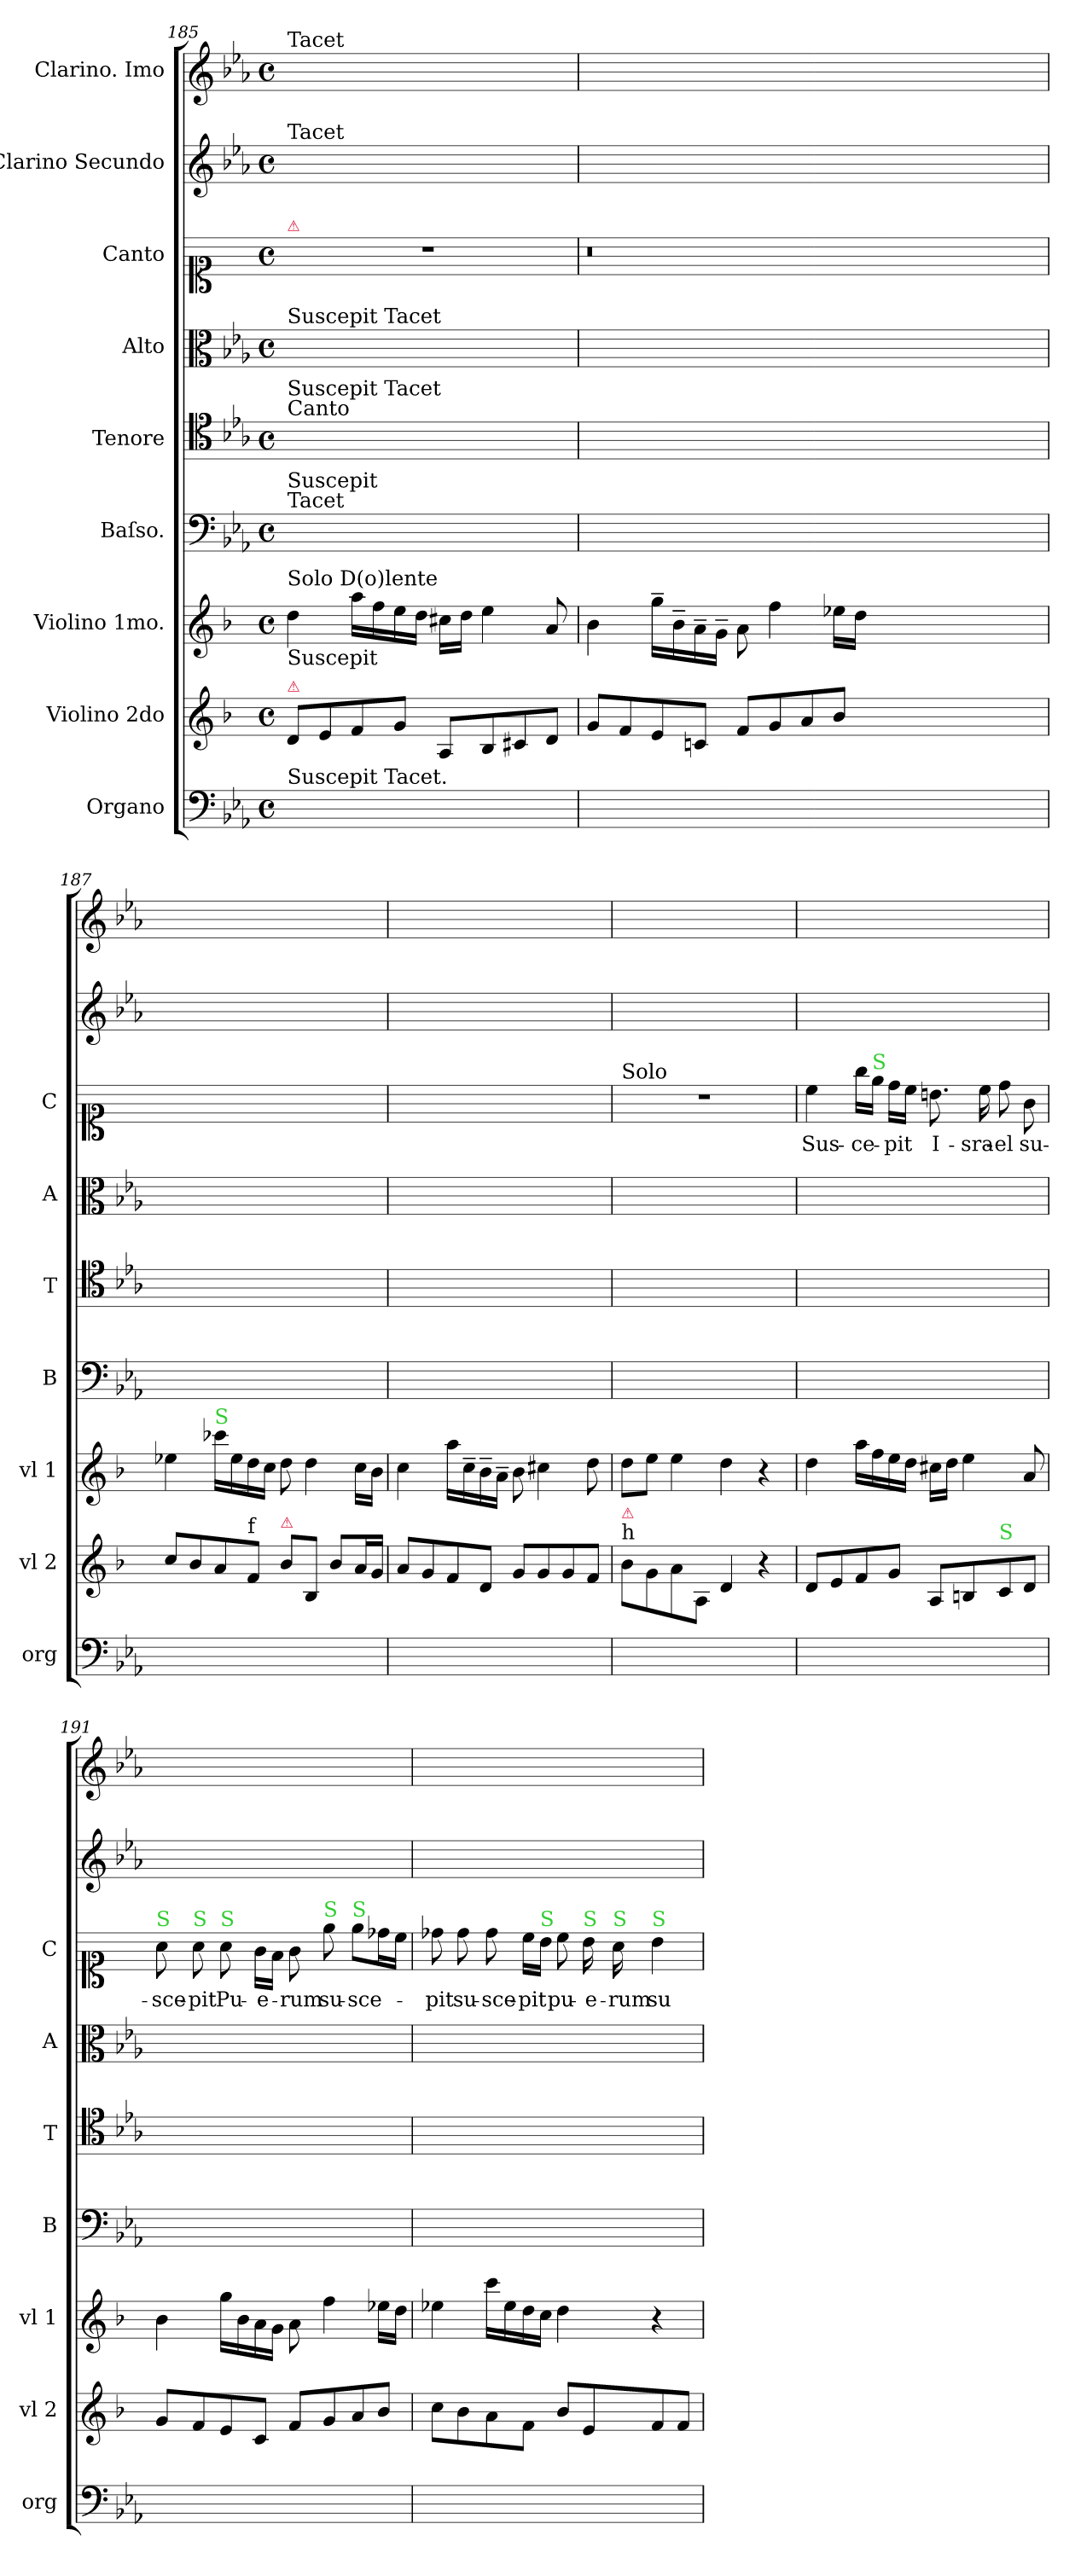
**kern	**kern	**kern	**dynam	**kern	**kern	**kern	**kern	**text	**kern	**kern
*part9	*part8	*part7	*part7	*part6	*part5	*part4	*part3	*part3	*part2	*part1
*staff9	*staff8	*staff7	*staff7	*staff6	*staff5	*staff4	*staff3	*staff3	*staff2	*staff1
*I"Organo	*I"Violino 2do	*I"Violino 1mo.	*	*I"Baſso.	*I"Tenore	*I"Alto	*I"Canto	*	*I"Clarino Secundo	*I"Clarino. Imo
*I'org	*I'vl 2	*I'vl 1	*	*I'B	*I'T	*I'A	*I'C	*	*	*
*clefF4	*clefG2	*clefG2	*	*clefF4	*clefC4	*clefC3	*clefC1	*	*clefG2	*clefG2
*	*ITrd1c2	*ITrd1c2	*	*	*	*	*	*	*	*
*k[b-e-a-]	*k[b-e-a-]	*k[b-e-a-]	*	*k[b-e-a-]	*k[b-e-a-]	*k[b-e-a-]	*k[]	*	*k[b-e-a-]	*k[b-e-a-]
*E-:	*E-:	*E-:	*	*E-:	*E-:	*E-:	*	*	*E-:	*E-:
*M4/4	*M4/4	*M4/4	*	*M4/4	*M4/4	*M4/4	*M4/4	*	*M4/4	*M4/4
*met(c)	*met(c)	*met(c)	*	*met(c)	*met(c)	*met(c)	*met(c)	*	*met(c)	*met(c)
=185	=185	=185	=185	=185	=185	=185	=185	=185	=185	=185
!	!	!	!	!	!	!	!	!	!	!LO:TX:a:t=Tacet
!	!	!	!	!	!	!	!	!	!LO:TX:a:t=Tacet	!
!	!	!	!	!	!	!	!LO:TX:a:color=crimson:t=⚠	!	!	!
!	!	!	!	!	!	!LO:TX:a:t=Suscepit Tacet	!	!	!	!
!	!	!	!	!	!LO:TX:a:t=Suscepit Tacet\nCanto	!	!	!	!	!
!	!	!	!	!LO:TX:a:t=Suscepit\nTacet	!	!	!	!	!	!
!	!	!LO:TX:b:t=Suscepit	!	!	!	!	!	!	!	!
!	!	!LO:TX:a:t=Solo D(o)lente	!	!	!	!	!	!	!	!
!	!LO:TX:a:color=crimson:t=⚠	!	!	!	!	!	!	!	!	!
!LO:TX:a:t=Suscepit Tacet.	!	!	!	!	!	!	!	!	!	!
1ryy	8c/L	4cc\	.	1ryy	1ryy	1ryy	1r	.	1ryy	1ryy
.	8d/	.	.	.	.	.	.	.	.	.
.	8e-/	16gg\LL	.	.	.	.	.	.	.	.
.	.	16ee-\	.	.	.	.	.	.	.	.
.	8f/J	16dd\	.	.	.	.	.	.	.	.
.	.	16cc\JJ	.	.	.	.	.	.	.	.
.	8G/L	16bn\LL	.	.	.	.	.	.	.	.
.	.	16cc\JJ	.	.	.	.	.	.	.	.
.	8A-/	4dd\	.	.	.	.	.	.	.	.
.	8Bn/	.	.	.	.	.	.	.	.	.
.	8c/J	8g/	.	.	.	.	.	.	.	.
=186	=186	=186	=186	=186	=186	=186	=186	=186	=186	=186
1ryy	8f/L	4a-\	.	1ryy	1ryy	1ryy	0.r	.	1ryy	1ryy
.	8e-/	.	.	.	.	.	.	.	.	.
.	8d/	16ff~\LL	.	.	.	.	.	.	.	.
.	.	16a-~\	.	.	.	.	.	.	.	.
.	8B-X/J	16g~\	.	.	.	.	.	.	.	.
.	.	16f~\JJ	.	.	.	.	.	.	.	.
.	8e-/L	8g\	.	.	.	.	.	.	.	.
.	8f/	4ee-\	.	.	.	.	.	.	.	.
.	8g/	.	.	.	.	.	.	.	.	.
.	8a-/J	16dd-X\LL	.	.	.	.	.	.	.	.
.	.	16cc\JJ	.	.	.	.	.	.	.	.
0ryy	0ryy	0ryy	.	0ryy	0ryy	0ryy	.	.	0ryy	0ryy
=187	=187	=187	=187	=187	=187	=187	=187	=187	=187	=187
1ryy	8b-/L	4dd-X\	.	1ryy	1ryy	1ryy	1ryy	.	1ryy	1ryy
.	8a-/	.	.	.	.	.	.	.	.	.
!	!	!LO:TX:a:color=limegreen:t=S	!	!	!	!	!	!	!	!
.	8g/	16bb--X\LL	.	.	.	.	.	.	.	.
.	.	16dd-\	.	.	.	.	.	.	.	.
!	!LO:TX:a:t=f	!	!	!	!	!	!	!	!	!
.	8e-/J	16cc\	.	.	.	.	.	.	.	.
.	.	16b-\JJ	.	.	.	.	.	.	.	.
!	!LO:TX:a:color=crimson:t=⚠	!	!	!	!	!	!	!	!	!
!	!	!	!LO:DY:b	!	!	!	!	!	!	!
.	8a-\L	8cc\	Pia	.	.	.	.	.	.	.
.	8A-/J	4cc\	.	.	.	.	.	.	.	.
.	8a-/L	.	.	.	.	.	.	.	.	.
.	16g/L	16b-\LL	.	.	.	.	.	.	.	.
.	16f/JJ	16a-\JJ	.	.	.	.	.	.	.	.
=188	=188	=188	=188	=188	=188	=188	=188	=188	=188	=188
1ryy	8g/L	4b-\	.	1ryy	1ryy	1ryy	1ryy	.	1ryy	1ryy
.	8f/	.	.	.	.	.	.	.	.	.
.	8e-/	16gg\LL	.	.	.	.	.	.	.	.
.	.	16b-~\	.	.	.	.	.	.	.	.
.	8c/J	16a-~\	.	.	.	.	.	.	.	.
.	.	16g~\JJ	.	.	.	.	.	.	.	.
.	8f/L	8a-\	.	.	.	.	.	.	.	.
.	8f/	4bn\	.	.	.	.	.	.	.	.
.	8f/	.	.	.	.	.	.	.	.	.
.	8e-/J	8cc\	.	.	.	.	.	.	.	.
=189	=189	=189	=189	=189	=189	=189	=189	=189	=189	=189
!	!	!	!	!	!	!	!LO:TX:a:t=Solo	!	!	!
!	!LO:TX:a:t=h	!	!	!	!	!	!	!	!	!
!	!LO:TX:a:color=crimson:t=⚠	!	!	!	!	!	!	!	!	!
1ryy	8a-\L	8cc\L	.	1ryy	1ryy	1ryy	1r	.	1ryy	1ryy
.	8f\	8dd\J	.	.	.	.	.	.	.	.
.	8g\	4dd\	.	.	.	.	.	.	.	.
.	8G/J	.	.	.	.	.	.	.	.	.
.	4c/	4cc\	.	.	.	.	.	.	.	.
.	4r	4r	.	.	.	.	.	.	.	.
=190	=190	=190	=190	=190	=190	=190	=190	=190	=190	=190
1ryy	8c/L	4cc\	.	1ryy	1ryy	1ryy	4cc\	Sus-	1ryy	1ryy
.	8d/	.	.	.	.	.	.	.	.	.
.	8e-/	16gg\LL	.	.	.	.	16gg\LL	-ce-	.	.
!	!	!	!	!	!	!	!LO:TX:a:color=limegreen:t=S	!	!	!
.	.	16ee-\	.	.	.	.	16ee\JJ	.	.	.
.	8f/J	16dd\	.	.	.	.	16dd\LL	-pit	.	.
.	.	16cc\JJ	.	.	.	.	16cc\JJ	.	.	.
.	8G/L	16bn\LL	.	.	.	.	8.bn\	I-	.	.
.	.	16cc\JJ	.	.	.	.	.	.	.	.
.	8An/	4dd\	.	.	.	.	.	.	.	.
.	.	.	.	.	.	.	16cc\	-sra-	.	.
!	!LO:TX:a:color=limegreen:t=S	!	!	!	!	!	!	!	!	!
.	8B-/	.	.	.	.	.	8dd\	-el	.	.
.	8c/J	8g/	.	.	.	.	8g\	su-	.	.
=191	=191	=191	=191	=191	=191	=191	=191	=191	=191	=191
!	!	!	!	!	!	!	!LO:TX:a:color=limegreen:t=S	!	!	!
1ryy	8f/L	4a-\	.	1ryy	1ryy	1ryy	8a\	-sce-	1ryy	1ryy
!	!	!	!	!	!	!	!LO:TX:a:color=limegreen:t=S	!	!	!
.	8e-/	.	.	.	.	.	8a\	-pit	.	.
!	!	!	!	!	!	!	!LO:TX:a:color=limegreen:t=S	!	!	!
.	8d/	16ff\LL	.	.	.	.	8a\	Pu-	.	.
.	.	16a-\	.	.	.	.	.	.	.	.
.	8B-/J	16g\	.	.	.	.	16g\LL	-e-	.	.
.	.	16f\JJ	.	.	.	.	16f\JJ	.	.	.
.	8e-/L	8g\	.	.	.	.	8g\	-rum	.	.
!	!	!	!	!	!	!	!LO:TX:a:color=limegreen:t=S	!	!	!
.	8f/	4ee-\	.	.	.	.	8ee\	su-	.	.
!	!	!	!	!	!	!	!LO:TX:a:color=limegreen:t=S	!	!	!
.	8g/	.	.	.	.	.	8ee\L	-sce-	.	.
.	8a-/J	16dd-X\LL	.	.	.	.	16dd-X\L	.	.	.
.	.	16cc\JJ	.	.	.	.	16cc\JJ	.	.	.
=192	=192	=192	=192	=192	=192	=192	=192	=192	=192	=192
1ryy	8b-\L	4dd-X\	.	1ryy	1ryy	1ryy	8dd-X\	-pit	1ryy	1ryy
!	!	!	!	!	!	!	!	!LO:LY:i	!	!
.	8a-\	.	.	.	.	.	8dd-\	su-	.	.
!	!	!	!	!	!	!	!	!LO:LY:i	!	!
.	8g\	16bb-\LL	.	.	.	.	8dd-\	-sce-	.	.
.	.	16dd-\	.	.	.	.	.	.	.	.
!	!	!	!	!	!	!	!	!LO:LY:i	!	!
.	8e-\J	16cc\	.	.	.	.	16cc\LL	-pit	.	.
!	!	!	!	!	!	!	!LO:TX:a:color=limegreen:t=S	!	!	!
.	.	16b-\JJ	.	.	.	.	16b\JJ	.	.	.
.	8a-/L	4cc\	.	.	.	.	8cc\	pu-	.	.
!	!	!	!	!	!	!	!LO:TX:a:color=limegreen:t=S	!	!	!
.	8d/	.	.	.	.	.	16b\	-e-	.	.
!	!	!	!	!	!	!	!LO:TX:a:color=limegreen:t=S	!	!	!
.	.	.	.	.	.	.	16a\	-rum	.	.
!	!	!	!	!	!	!	!LO:TX:a:color=limegreen:t=S	!	!	!
.	8e-/	4r	.	.	.	.	4b\	su-	.	.
.	8e-/J	.	.	.	.	.	.	.	.	.
=	=	=	=	=	=	=	=	=	=	=
*-	*-	*-	*-	*-	*-	*-	*-	*-	*-	*-
